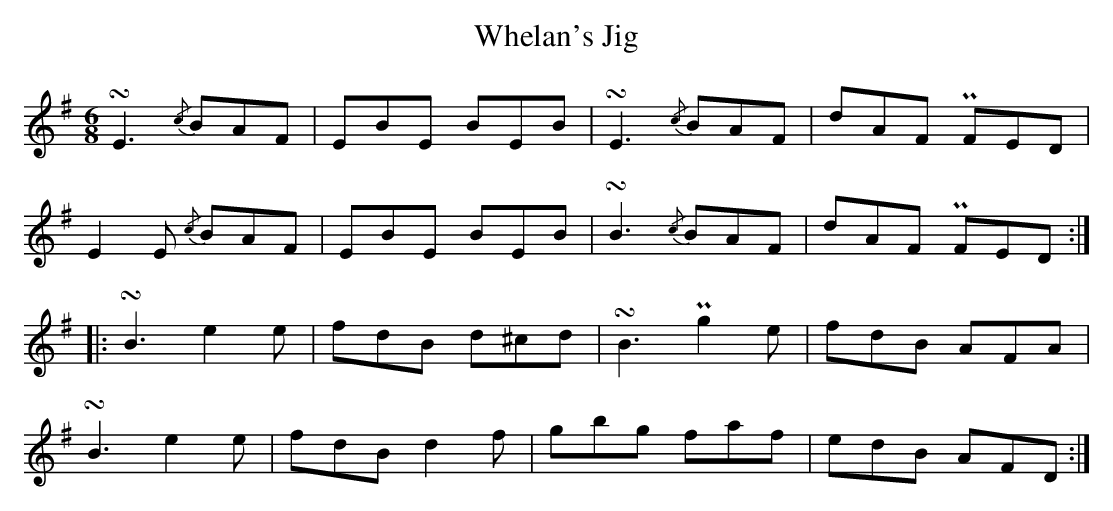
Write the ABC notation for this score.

X:1
U: ~ = !turn!
T:Whelan's Jig
L:1/8
M:6/8
K:G
~E3 {/c}BAF | EBE BEB | ~E3 {/c}BAF | dAF PFED |
E2E {/c}BAF | EBE BEB | ~B3 {/c}BAF | dAF PFED ::
~B3 e2 e | fdB d^cd | ~B3 Pg2 e | fdB AFA |
~B3 e2 e | fdB d2 f | gbg faf | edB AFD :|]
